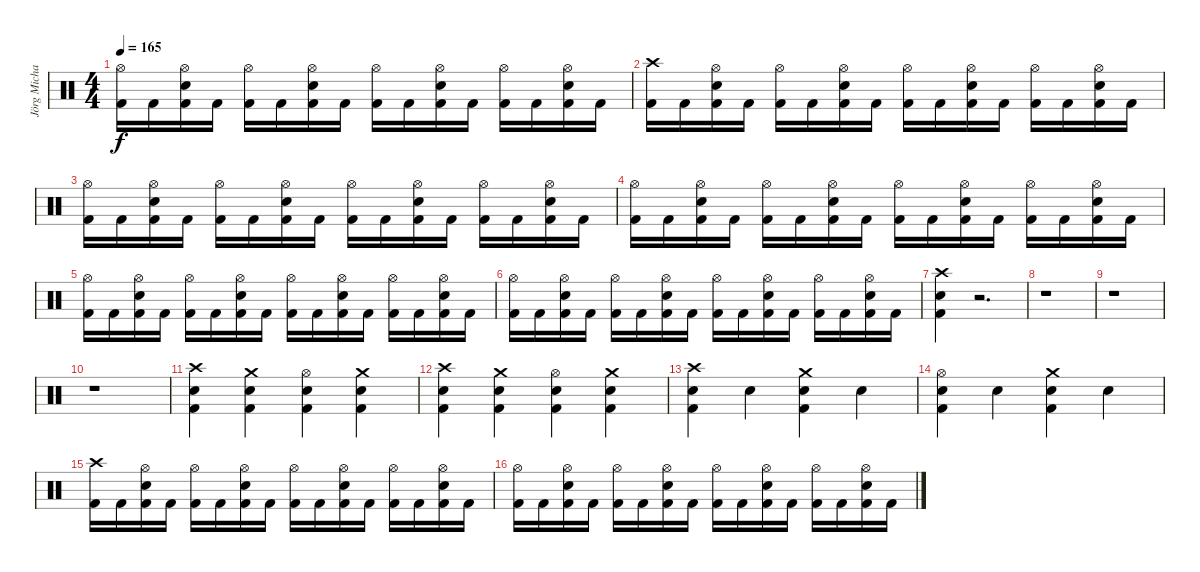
\track ("Jörg Michael" "Jörg Micha") {instrument percussion}
\staff {score}
\articulation defaults
\ts (4 4)
\tempo 165
\clef neutral
\ks c
("Hi-Hat (open)" "Kick (hit) 2").16{dy f} "Kick (hit) 2".16 ("Hi-Hat (open)" "Snare (hit) 2" "Kick (hit) 2").16 "Kick (hit) 2".16 ("Hi-Hat (open)" "Kick (hit) 2").16 "Kick (hit) 2".16 ("Hi-Hat (open)" "Snare (hit) 2" "Kick (hit) 2").16 "Kick (hit) 2".16 ("Hi-Hat (open)" "Kick (hit) 2").16 "Kick (hit) 2".16 ("Hi-Hat (open)" "Snare (hit) 2" "Kick (hit) 2").16 "Kick (hit) 2".16 ("Hi-Hat (open)" "Kick (hit) 2").16 "Kick (hit) 2".16 ("Hi-Hat (open)" "Snare (hit) 2" "Kick (hit) 2").16 "Kick (hit) 2".16 |
("Crash high (hit)" "Kick (hit) 2").16 "Kick (hit) 2".16 ("Hi-Hat (open)" "Snare (hit) 2" "Kick (hit) 2").16 "Kick (hit) 2".16 ("Hi-Hat (open)" "Kick (hit) 2").16 "Kick (hit) 2".16 ("Hi-Hat (open)" "Snare (hit) 2" "Kick (hit) 2").16 "Kick (hit) 2".16 ("Hi-Hat (open)" "Kick (hit) 2").16 "Kick (hit) 2".16 ("Hi-Hat (open)" "Snare (hit) 2" "Kick (hit) 2").16 "Kick (hit) 2".16 ("Hi-Hat (open)" "Kick (hit) 2").16 "Kick (hit) 2".16 ("Hi-Hat (open)" "Snare (hit) 2" "Kick (hit) 2").16 "Kick (hit) 2".16 |
("Hi-Hat (open)" "Kick (hit) 2").16 "Kick (hit) 2".16 ("Hi-Hat (open)" "Snare (hit) 2" "Kick (hit) 2").16 "Kick (hit) 2".16 ("Hi-Hat (open)" "Kick (hit) 2").16 "Kick (hit) 2".16 ("Hi-Hat (open)" "Snare (hit) 2" "Kick (hit) 2").16 "Kick (hit) 2".16 ("Hi-Hat (open)" "Kick (hit) 2").16 "Kick (hit) 2".16 ("Hi-Hat (open)" "Snare (hit) 2" "Kick (hit) 2").16 "Kick (hit) 2".16 ("Hi-Hat (open)" "Kick (hit) 2").16 "Kick (hit) 2".16 ("Hi-Hat (open)" "Snare (hit) 2" "Kick (hit) 2").16 "Kick (hit) 2".16 |
("Hi-Hat (open)" "Kick (hit) 2").16 "Kick (hit) 2".16 ("Hi-Hat (open)" "Snare (hit) 2" "Kick (hit) 2").16 "Kick (hit) 2".16 ("Hi-Hat (open)" "Kick (hit) 2").16 "Kick (hit) 2".16 ("Hi-Hat (open)" "Snare (hit) 2" "Kick (hit) 2").16 "Kick (hit) 2".16 ("Hi-Hat (open)" "Kick (hit) 2").16 "Kick (hit) 2".16 ("Hi-Hat (open)" "Snare (hit) 2" "Kick (hit) 2").16 "Kick (hit) 2".16 ("Hi-Hat (open)" "Kick (hit) 2").16 "Kick (hit) 2".16 ("Hi-Hat (open)" "Snare (hit) 2" "Kick (hit) 2").16 "Kick (hit) 2".16 |
("Hi-Hat (open)" "Kick (hit) 2").16 "Kick (hit) 2".16 ("Hi-Hat (open)" "Snare (hit) 2" "Kick (hit) 2").16 "Kick (hit) 2".16 ("Hi-Hat (open)" "Kick (hit) 2").16 "Kick (hit) 2".16 ("Hi-Hat (open)" "Snare (hit) 2" "Kick (hit) 2").16 "Kick (hit) 2".16 ("Hi-Hat (open)" "Kick (hit) 2").16 "Kick (hit) 2".16 ("Hi-Hat (open)" "Snare (hit) 2" "Kick (hit) 2").16 "Kick (hit) 2".16 ("Hi-Hat (open)" "Kick (hit) 2").16 "Kick (hit) 2".16 ("Hi-Hat (open)" "Snare (hit) 2" "Kick (hit) 2").16 "Kick (hit) 2".16 |
("Hi-Hat (open)" "Kick (hit) 2").16 "Kick (hit) 2".16 ("Hi-Hat (open)" "Snare (hit) 2" "Kick (hit) 2").16 "Kick (hit) 2".16 ("Hi-Hat (open)" "Kick (hit) 2").16 "Kick (hit) 2".16 ("Hi-Hat (open)" "Snare (hit) 2" "Kick (hit) 2").16 "Kick (hit) 2".16 ("Hi-Hat (open)" "Kick (hit) 2").16 "Kick (hit) 2".16 ("Hi-Hat (open)" "Snare (hit) 2" "Kick (hit) 2").16 "Kick (hit) 2".16 ("Hi-Hat (open)" "Kick (hit) 2").16 "Kick (hit) 2".16 ("Hi-Hat (open)" "Snare (hit) 2" "Kick (hit) 2").16 "Kick (hit) 2".16 |
("Crash high (hit)" "Snare (hit) 2" "Kick (hit) 2").4 r.2{d} |
r.1 |
r.1 |
r.1 |
("Crash high (hit)" "Snare (hit) 2" "Kick (hit) 2").4 ("Crash medium (hit)" "Snare (hit) 2" "Kick (hit) 2").4 ("Hi-Hat (open)" "Snare (hit) 2" "Kick (hit) 2").4 ("Crash medium (hit)" "Snare (hit) 2" "Kick (hit) 2").4 |
("Crash high (hit)" "Snare (hit) 2" "Kick (hit) 2").4 ("Crash medium (hit)" "Snare (hit) 2" "Kick (hit) 2").4 ("Hi-Hat (open)" "Snare (hit) 2" "Kick (hit) 2").4 ("Crash medium (hit)" "Snare (hit) 2" "Kick (hit) 2").4 |
("Crash high (hit)" "Snare (hit) 2" "Kick (hit) 2").4 "Snare (hit)".4 ("Crash medium (hit)" "Snare (hit) 2" "Kick (hit) 2").4 "Snare (hit)".4 |
("Hi-Hat (open)" "Snare (hit) 2" "Kick (hit) 2").4 "Snare (hit)".4 ("Crash medium (hit)" "Snare (hit) 2" "Kick (hit) 2").4 "Snare (hit)".4 |
("Crash high (hit)" "Kick (hit) 2").16 "Kick (hit) 2".16 ("Hi-Hat (open)" "Snare (hit) 2" "Kick (hit) 2").16 "Kick (hit) 2".16 ("Hi-Hat (open)" "Kick (hit) 2").16 "Kick (hit) 2".16 ("Hi-Hat (open)" "Snare (hit) 2" "Kick (hit) 2").16 "Kick (hit) 2".16 ("Hi-Hat (open)" "Kick (hit) 2").16 "Kick (hit) 2".16 ("Hi-Hat (open)" "Snare (hit) 2" "Kick (hit) 2").16 "Kick (hit) 2".16 ("Hi-Hat (open)" "Kick (hit) 2").16 "Kick (hit) 2".16 ("Hi-Hat (open)" "Snare (hit) 2" "Kick (hit) 2").16 "Kick (hit) 2".16 |
("Hi-Hat (open)" "Kick (hit) 2").16 "Kick (hit) 2".16 ("Hi-Hat (open)" "Snare (hit) 2" "Kick (hit) 2").16 "Kick (hit) 2".16 ("Hi-Hat (open)" "Kick (hit) 2").16 "Kick (hit) 2".16 ("Hi-Hat (open)" "Snare (hit) 2" "Kick (hit) 2").16 "Kick (hit) 2".16 ("Hi-Hat (open)" "Kick (hit) 2").16 "Kick (hit) 2".16 ("Hi-Hat (open)" "Snare (hit) 2" "Kick (hit) 2").16 "Kick (hit) 2".16 ("Hi-Hat (open)" "Kick (hit) 2").16 "Kick (hit) 2".16 ("Hi-Hat (open)" "Snare (hit) 2" "Kick (hit) 2").16 "Kick (hit) 2".16
